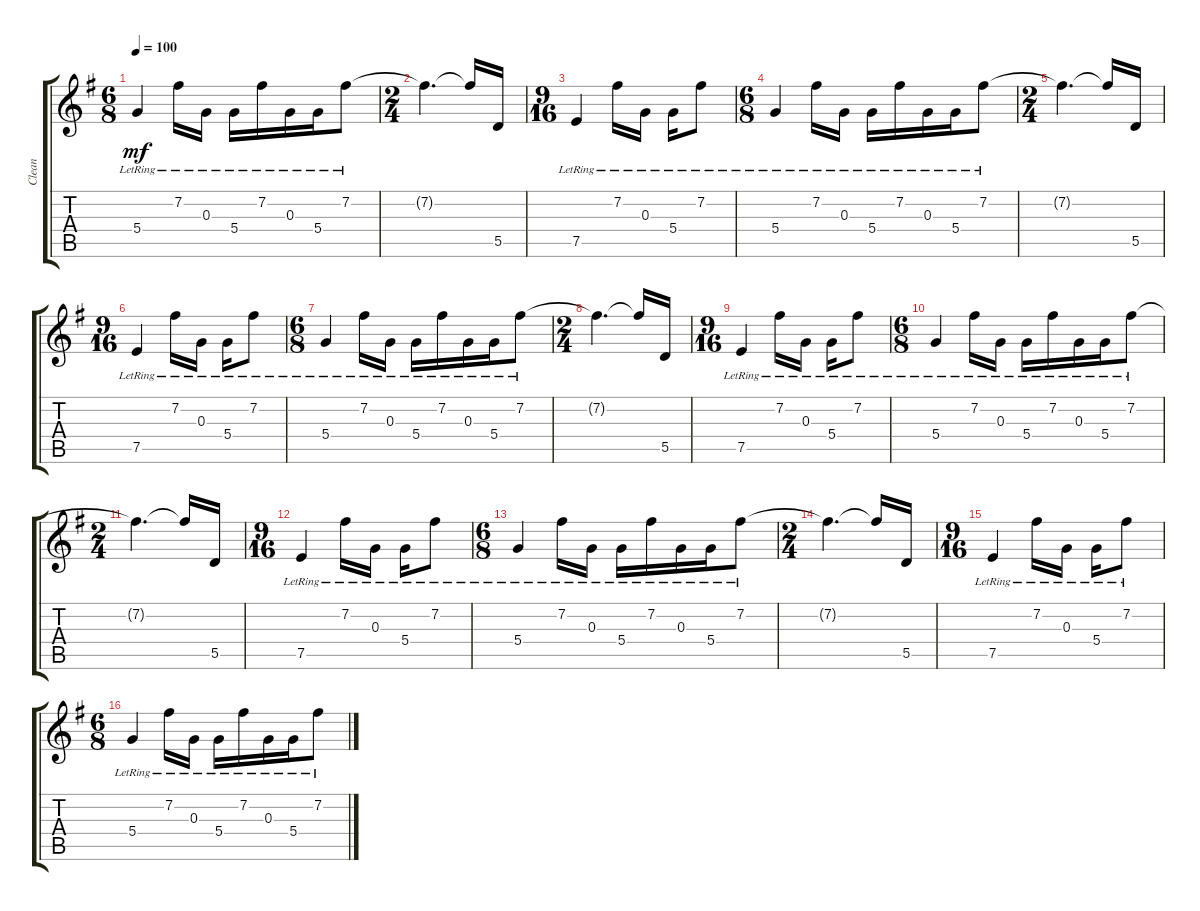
\track ("Clean" "Clean") {instrument electricguitarjazz}
\staff {score tabs}
\tuning (E4 B3 G3 D3 A2 E2) {hide}
\ts (6 8)
\tempo 100
\clef g2
\ks g
5.4{lr}.4{dy mf} 7.2{lr}.16 0.3{lr}.16 5.4{lr}.16 7.2{lr}.16 0.3{lr}.16 5.4{lr}.16 7.2{lr}.8 |
\ts (2 4)
7.2{t}.4{d} 7.2{t}.16 5.5.16 |
\ts (9 16)
7.5{lr}.4 7.2{lr}.16 0.3{lr}.16 5.4{lr}.16 7.2{lr}.8 |
\ts (6 8)
5.4{lr}.4 7.2{lr}.16 0.3{lr}.16 5.4{lr}.16 7.2{lr}.16 0.3{lr}.16 5.4{lr}.16 7.2{lr}.8 |
\ts (2 4)
7.2{t}.4{d} 7.2{t}.16 5.5.16 |
\ts (9 16)
7.5{lr}.4 7.2{lr}.16 0.3{lr}.16 5.4{lr}.16 7.2{lr}.8 |
\ts (6 8)
5.4{lr}.4 7.2{lr}.16 0.3{lr}.16 5.4{lr}.16 7.2{lr}.16 0.3{lr}.16 5.4{lr}.16 7.2{lr}.8 |
\ts (2 4)
7.2{t}.4{d} 7.2{t}.16 5.5.16 |
\ts (9 16)
7.5{lr}.4 7.2{lr}.16 0.3{lr}.16 5.4{lr}.16 7.2{lr}.8 |
\ts (6 8)
5.4{lr}.4 7.2{lr}.16 0.3{lr}.16 5.4{lr}.16 7.2{lr}.16 0.3{lr}.16 5.4{lr}.16 7.2{lr}.8 |
\ts (2 4)
7.2{t}.4{d} 7.2{t}.16 5.5.16 |
\ts (9 16)
7.5{lr}.4 7.2{lr}.16 0.3{lr}.16 5.4{lr}.16 7.2{lr}.8 |
\ts (6 8)
5.4{lr}.4 7.2{lr}.16 0.3{lr}.16 5.4{lr}.16 7.2{lr}.16 0.3{lr}.16 5.4{lr}.16 7.2{lr}.8 |
\ts (2 4)
7.2{t}.4{d} 7.2{t}.16 5.5.16 |
\ts (9 16)
7.5{lr}.4 7.2{lr}.16 0.3{lr}.16 5.4{lr}.16 7.2{lr}.8 |
\ts (6 8)
5.4{lr}.4 7.2{lr}.16 0.3{lr}.16 5.4{lr}.16 7.2{lr}.16 0.3{lr}.16 5.4{lr}.16 7.2{lr}.8
